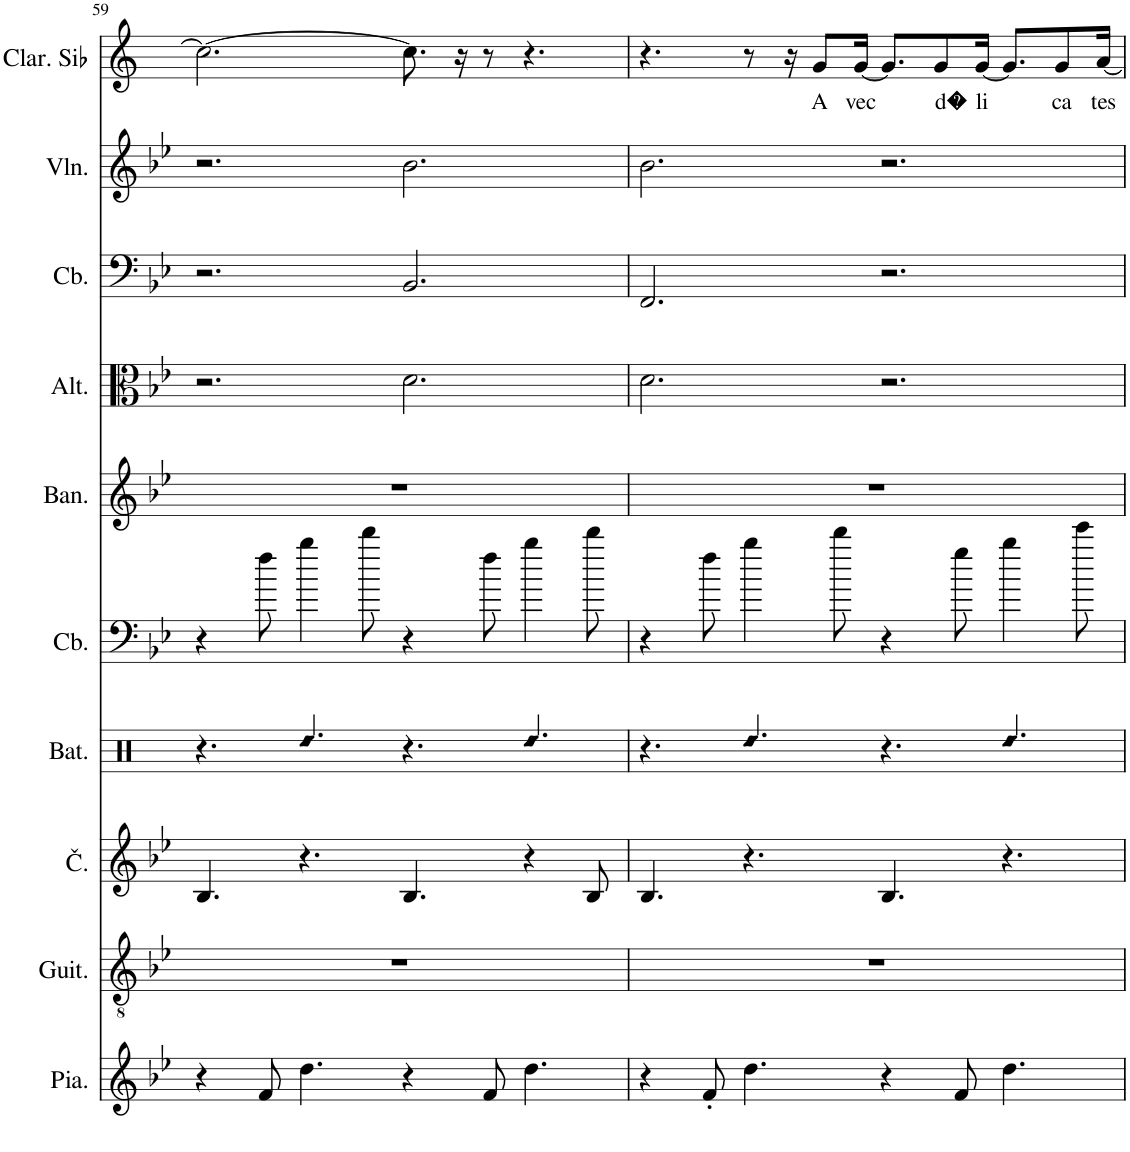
**kern	**kern	**kern	**kern	**kern	**kern	**kern	**kern	**kern	**kern	**text
*part10	*part9	*part8	*part7	*part6	*part5	*part4	*part3	*part2	*part1	*part1
*staff10	*staff9	*staff8	*staff7	*staff6	*staff5	*staff4	*staff3	*staff2	*staff1	*staff1
*I"Piano	*I"Guitare classique, Guitare	*I"Čelo, Basse ac�	*I"Batterie, Percu	*I"Contrebasse, Basse ac.	*I"Bandonéon, Synth�	*I"Alto, Viole	*I"Contrebasse, Basse	*I"Violon, Violon	*I"Clarinette en Sib	*
*I'Pia.	*I'Guit.	*	*I'Bat.	*I'Cb.	*I'Ban.	*I'Alt.	*I'Cb.	*I'Vln.	*I'Clar. Sib	*
!!LO:PB:g=z
*clefG2	*clefGv2	*clefG2	*clefX	*clefF4	*clefG2	*clefC3	*clefF4	*clefG2	*clefG2	*
*	*	*Trd14c24	*	*Trd7c12	*	*	*Trd7c12	*	*Trd1c2	*
*k[b-e-]	*k[b-e-]	*k[b-e-]	*k[]	*k[b-e-]	*k[b-e-]	*k[b-e-]	*k[b-e-]	*k[b-e-]	*k[]	*
*M12/8	*M12/8	*M12/8	*M12/8	*M12/8	*M12/8	*M12/8	*M12/8	*M12/8	*M12/8	*
=59	=59	=59	=59	=59	=59	=59	=59	=59	=59	=59
4r	1.r	4.B-/	4.r	4r	1.r	2.r	2.r	2.r	2.cc\_	.
8f/	.	.	.	8ff\	.	.	.	.	.	.
!	!	!	!LO:N:head=diamond	!	!	!	!	!	!	!
4.dd\	.	4.r	4.Rdd/	4bb-\	.	.	.	.	.	.
.	.	.	.	8ddd\	.	.	.	.	.	.
4r	.	4.B-/	4.r	4r	.	2.d\	2.BB-/	2.b-\	8.cc\]	.
.	.	.	.	.	.	.	.	.	16r	.
8f/	.	.	.	8ff\	.	.	.	.	8r	.
!	!	!	!LO:N:head=diamond	!	!	!	!	!	!	!
4.dd\	.	4r	4.Rdd/	4bb-\	.	.	.	.	4.r	.
.	.	8B-/	.	8ddd\	.	.	.	.	.	.
=60	=60	=60	=60	=60	=60	=60	=60	=60	=60	=60
4r	1.r	4.B-/	4.r	4r	1.r	2.d\	2.FF/	2.b-\	4.r	.
8f'/	.	.	.	8ff\	.	.	.	.	.	.
!	!	!	!LO:N:head=diamond	!	!	!	!	!	!	!
4.dd\	.	4.r	4.Rdd/	4bb-\	.	.	.	.	8r	.
.	.	.	.	.	.	.	.	.	16r	.
!	!	!	!	!	!	!	!	!	!	!LO:LY:b
.	.	.	.	.	.	.	.	.	8g/L	A
.	.	.	.	8ddd\	.	.	.	.	.	.
!	!	!	!	!	!	!	!	!	!	!LO:LY:b
.	.	.	.	.	.	.	.	.	[16g/Jk	vec
4r	.	4.B-/	4.r	4r	.	2.r	2.r	2.r	8.g/L]	.
!	!	!	!	!	!	!	!	!	!	!LO:LY:b
.	.	.	.	.	.	.	.	.	8g/	d�
8f/	.	.	.	8gg\	.	.	.	.	.	.
!	!	!	!	!	!	!	!	!	!	!LO:LY:b
.	.	.	.	.	.	.	.	.	[16g/Jk	li
!	!	!	!LO:N:head=diamond	!	!	!	!	!	!	!
4.dd\	.	4.r	4.Rdd/	4bb-\	.	.	.	.	8.g/L]	.
!	!	!	!	!	!	!	!	!	!	!LO:LY:b
.	.	.	.	.	.	.	.	.	8g/	ca
.	.	.	.	8eee-\	.	.	.	.	.	.
!	!	!	!	!	!	!	!	!	!	!LO:LY:b
.	.	.	.	.	.	.	.	.	[16a/Jk	tes
=	=	=	=	=	=	=	=	=	=	=
*-	*-	*-	*-	*-	*-	*-	*-	*-	*-	*-
